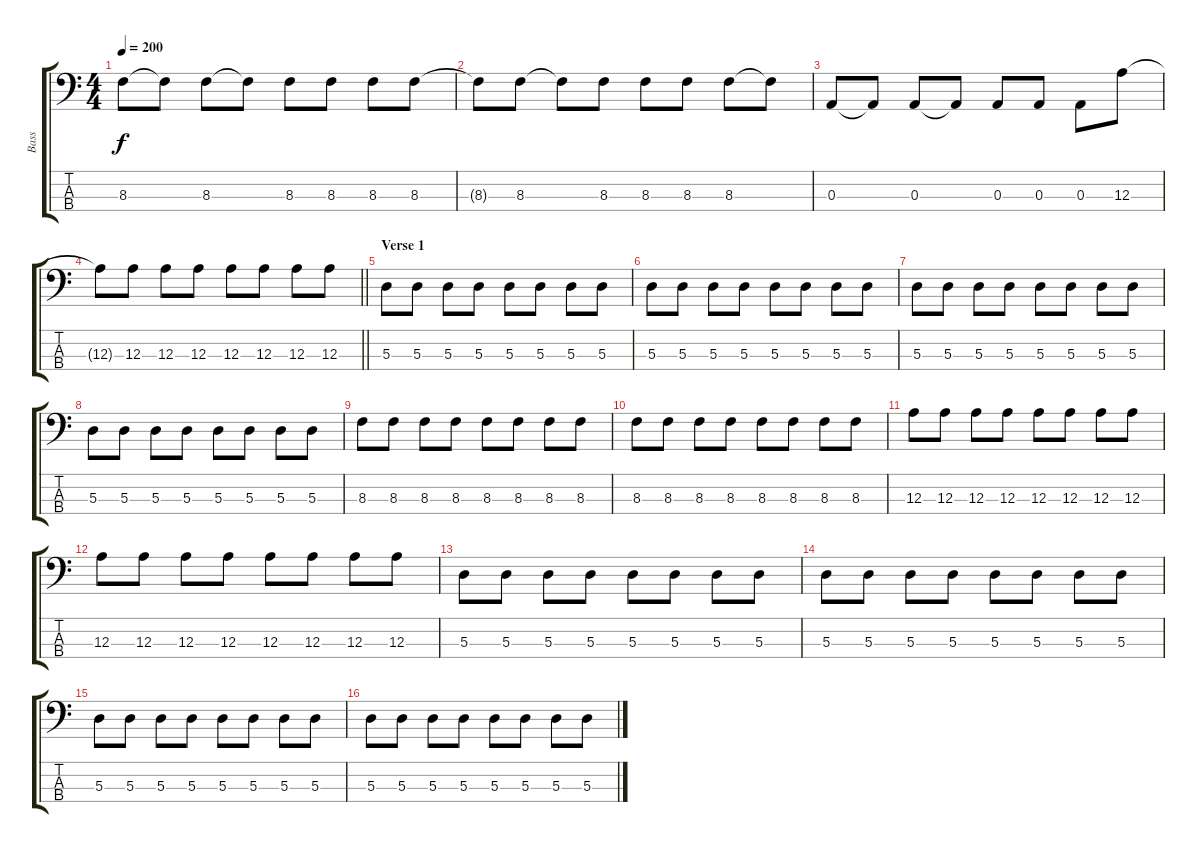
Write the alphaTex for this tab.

\track ("Bass" "Bass") {instrument electricbasspick}
\staff {score tabs}
\tuning (G2 D2 A1 D1) {hide}
\ts (4 4)
\tempo 200
\clef f4
\ks c
8.3.8{dy f} 8.3{t}.8 8.3.8 8.3{t}.8 8.3.8 8.3.8 8.3.8 8.3.8 |
8.3{t}.8 8.3.8 8.3{t}.8 8.3.8 8.3.8 8.3.8 8.3.8 8.3{t}.8 |
0.3.8 0.3{t}.8 0.3.8 0.3{t}.8 0.3.8 0.3.8 0.3.8 12.3.8 |
\barLineRight lightlight
12.3{t}.8 12.3.8 12.3.8 12.3.8 12.3.8 12.3.8 12.3.8 12.3.8 |
\section ("" "Verse 1")
5.3.8 5.3.8 5.3.8 5.3.8 5.3.8 5.3.8 5.3.8 5.3.8 |
5.3.8 5.3.8 5.3.8 5.3.8 5.3.8 5.3.8 5.3.8 5.3.8 |
5.3.8 5.3.8 5.3.8 5.3.8 5.3.8 5.3.8 5.3.8 5.3.8 |
5.3.8 5.3.8 5.3.8 5.3.8 5.3.8 5.3.8 5.3.8 5.3.8 |
8.3.8 8.3.8 8.3.8 8.3.8 8.3.8 8.3.8 8.3.8 8.3.8 |
8.3.8 8.3.8 8.3.8 8.3.8 8.3.8 8.3.8 8.3.8 8.3.8 |
12.3.8 12.3.8 12.3.8 12.3.8 12.3.8 12.3.8 12.3.8 12.3.8 |
12.3.8 12.3.8 12.3.8 12.3.8 12.3.8 12.3.8 12.3.8 12.3.8 |
5.3.8 5.3.8 5.3.8 5.3.8 5.3.8 5.3.8 5.3.8 5.3.8 |
5.3.8 5.3.8 5.3.8 5.3.8 5.3.8 5.3.8 5.3.8 5.3.8 |
5.3.8 5.3.8 5.3.8 5.3.8 5.3.8 5.3.8 5.3.8 5.3.8 |
5.3.8 5.3.8 5.3.8 5.3.8 5.3.8 5.3.8 5.3.8 5.3.8
